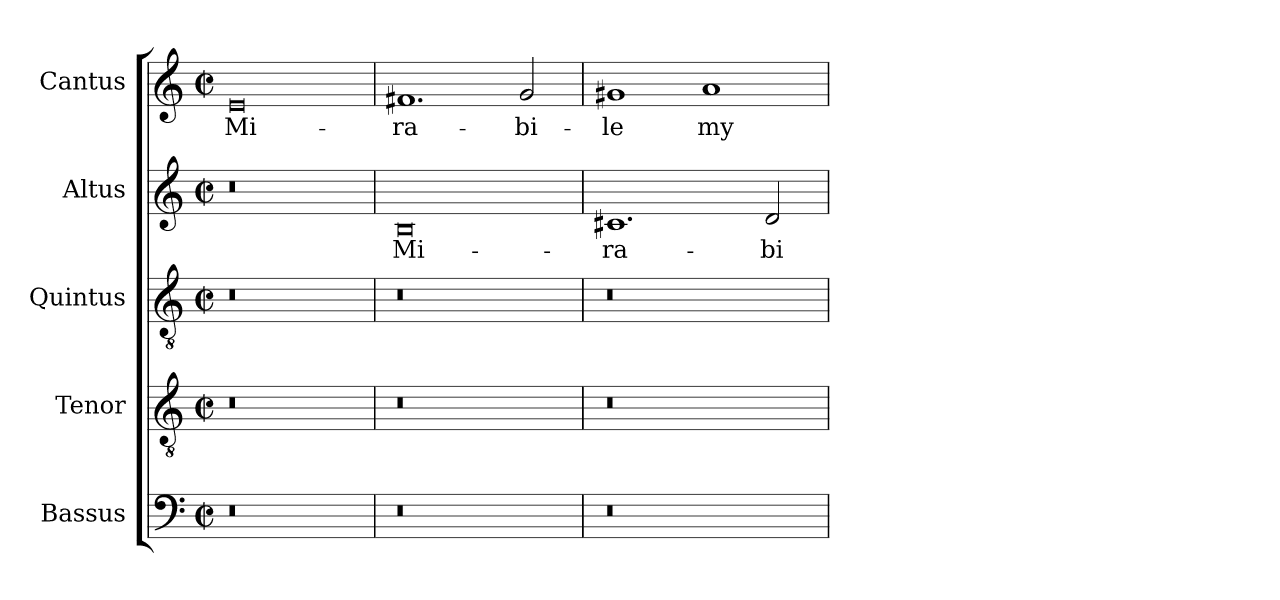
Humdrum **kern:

**kern	**kern	**kern	**kern	**text	**kern	**text
*part5	*part4	*part3	*part2	*part2	*part1	*part1
*staff5	*staff4	*staff3	*staff2	*staff2	*staff1	*staff1
*I"Bassus	*I"Tenor	*I"Quintus	*I"Altus	*	*I"Cantus	*
!!LO:PB:g=z
*stria5	*stria5	*stria5	*stria5	*	*stria5	*
*clefF4	*clefGv2	*clefGv2	*clefG2	*	*clefG2	*
*M2/2	*M2/2	*M2/2	*M2/2	*	*M2/2	*
*met(c|)	*met(c|)	*met(c|)	*met(c|)	*	*met(c|)	*
=1	=1	=1	=1	=1	=1	=1
!	!	!	!	!	!	!LO:LY:b:cj
0r	0r	0r	0r	.	0e	Mi-
=2	=2	=2	=2	=2	=2	=2
!	!	!	!	!LO:LY:b:cj	!	!LO:LY:b:cj
0r	0r	0r	0B	Mi-	1.f#X	-ra-
!	!	!	!	!	!	!LO:LY:b:cj
.	.	.	.	.	2g/	-bi-
=3	=3	=3	=3	=3	=3	=3
!	!	!	!	!LO:LY:b:cj	!	!LO:LY:b:cj
0r	0r	0r	1.c#X	-ra-	1g#X	-le
!	!	!	!	!	!	!LO:LY:b:cj
.	.	.	.	.	1a	my-
!	!	!	!	!LO:LY:b:cj	!	!
.	.	.	2d/	-bi-	.	.
=	=	=	=	=	=	=
*-	*-	*-	*-	*-	*-	*-
